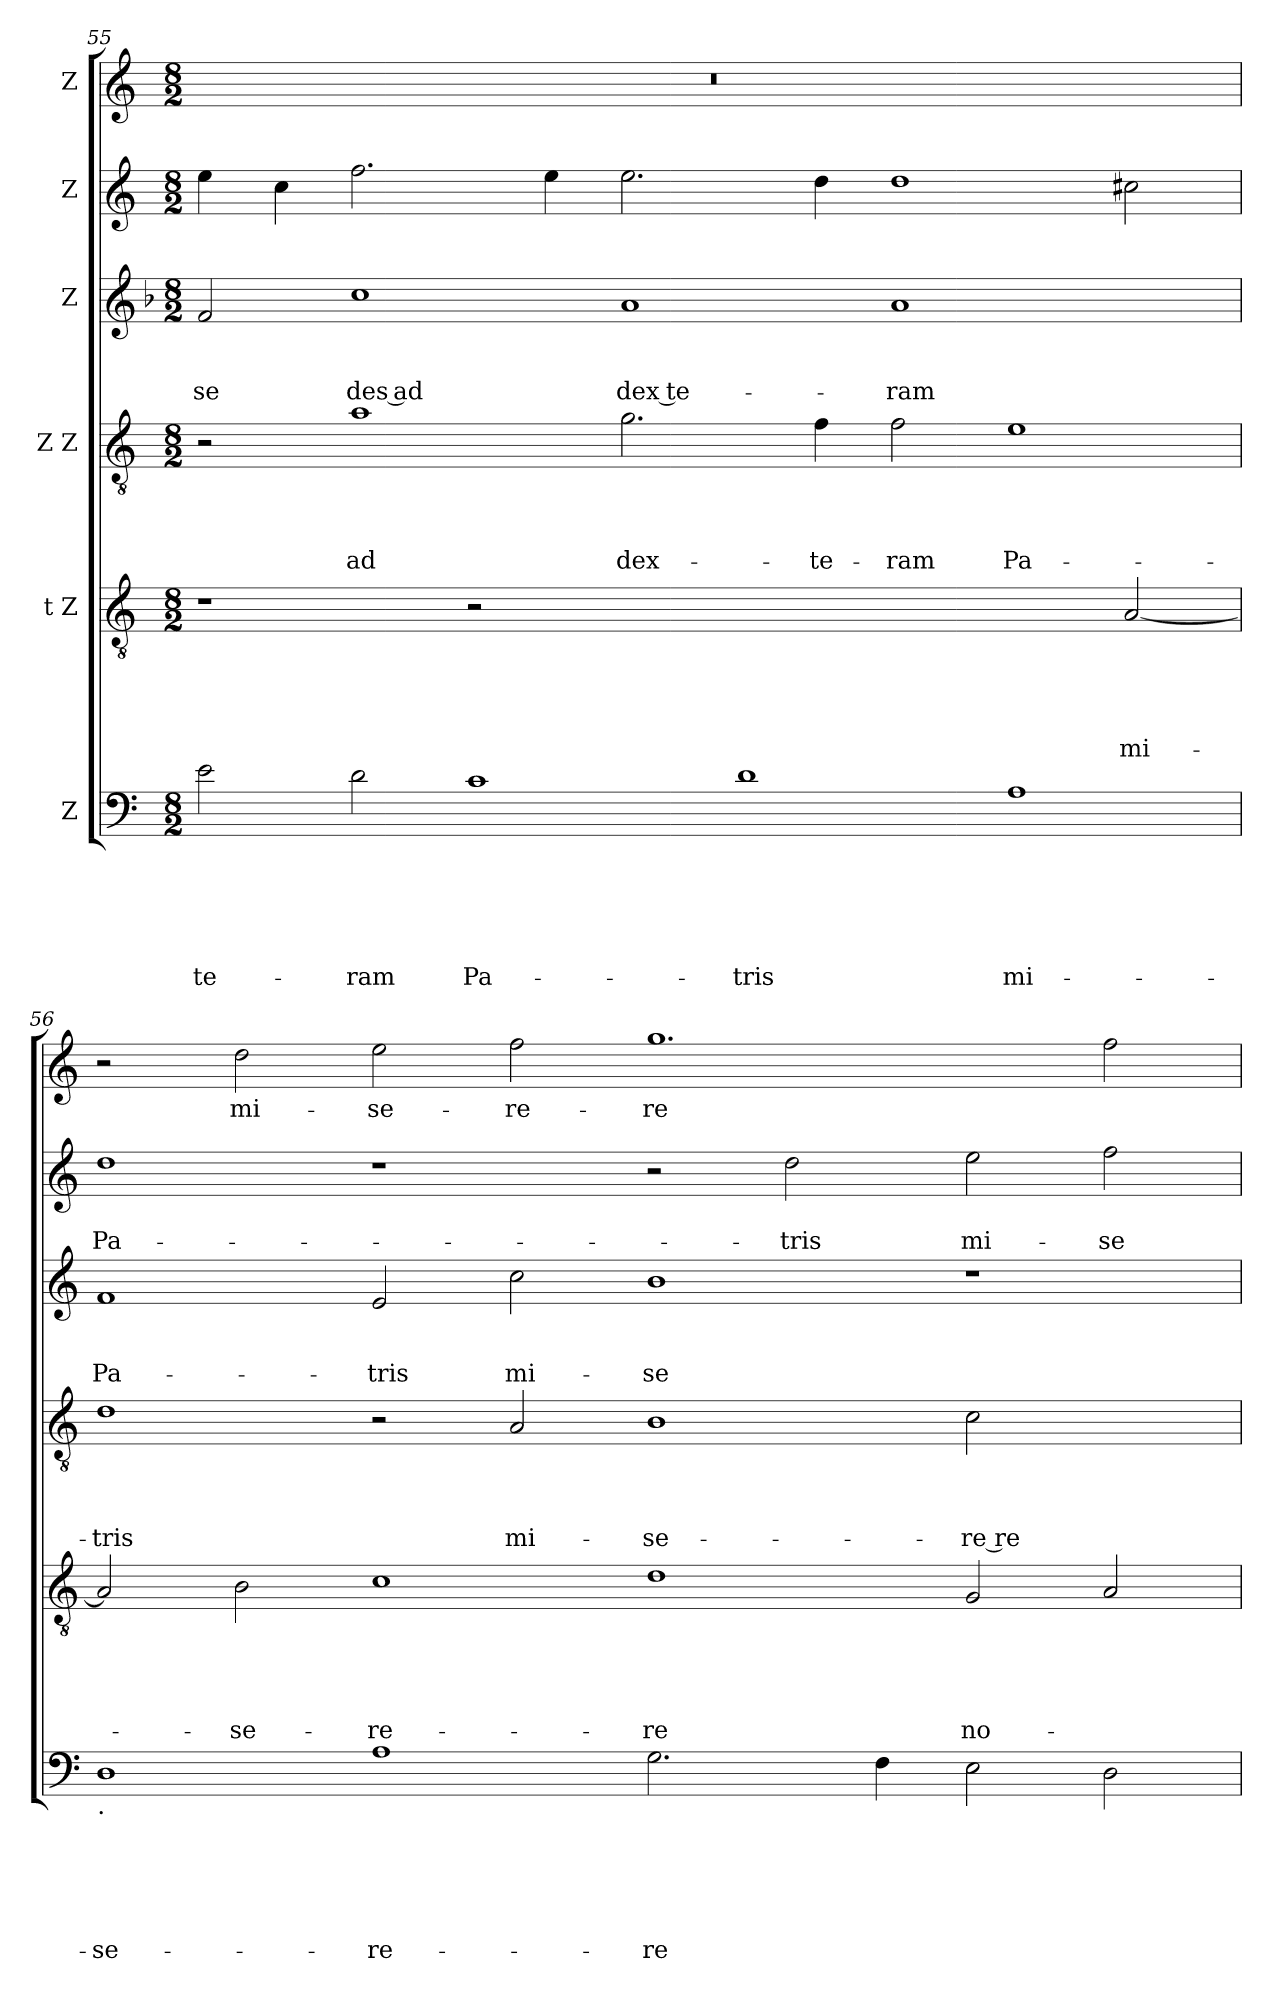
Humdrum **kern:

**kern	**text	**text	**text	**text	**text	**text	**kern	**text	**text	**text	**text	**text	**kern	**text	**text	**text	**text	**kern	**text	**text	**text	**kern	**text	**text	**kern	**text
*part6	*part6	*part6	*part6	*part6	*part6	*part6	*part5	*part5	*part5	*part5	*part5	*part5	*part4	*part4	*part4	*part4	*part4	*part3	*part3	*part3	*part3	*part2	*part2	*part2	*part1	*part1
*staff6	*staff6	*staff6	*staff6	*staff6	*staff6	*staff6	*staff5	*staff5	*staff5	*staff5	*staff5	*staff5	*staff4	*staff4	*staff4	*staff4	*staff4	*staff3	*staff3	*staff3	*staff3	*staff2	*staff2	*staff2	*staff1	*staff1
*I"Z	*	*	*	*	*	*	*I"t Z	*	*	*	*	*	*I"Z Z	*	*	*	*	*I"Z	*	*	*	*I"Z	*	*	*I"Z	*
*clefF4	*	*	*	*	*	*	*clefGv2	*	*	*	*	*	*clefGv2	*	*	*	*	*clefG2	*	*	*	*clefG2	*	*	*clefG2	*
*k[]	*	*	*	*	*	*	*k[]	*	*	*	*	*	*k[]	*	*	*	*	*k[b-]	*	*	*	*k[]	*	*	*k[]	*
*C:	*	*	*	*	*	*	*C:	*	*	*	*	*	*C:	*	*	*	*	*F:	*	*	*	*C:	*	*	*C:	*
*M8/2	*	*	*	*	*	*	*M8/2	*	*	*	*	*	*M8/2	*	*	*	*	*M8/2	*	*	*	*M8/2	*	*	*M8/2	*
=55	=55	=55	=55	=55	=55	=55	=55	=55	=55	=55	=55	=55	=55	=55	=55	=55	=55	=55	=55	=55	=55	=55	=55	=55	=55	=55
!	!	!	!	!	!	!LO:LY:b	!	!	!	!	!	!	!	!	!	!	!	!	!	!	!LO:LY:b:rj	!	!	!	!	!
2e\	.	.	.	.	.	-te-	1r	.	.	.	.	.	2r	.	.	.	.	2f/	.	.	se	4ee\	.	.	00r	.
.	.	.	.	.	.	.	.	.	.	.	.	.	.	.	.	.	.	.	.	.	.	4cc\	.	.	.	.
!	!	!	!	!	!	!LO:LY:b	!	!	!	!	!	!	!	!	!	!	!LO:LY:b	!	!	!	!LO:LY:b	!	!	!	!	!
2d\	.	.	.	.	.	-ram	.	.	.	.	.	.	1a	.	.	.	ad	1cc	.	.	des ad	2.ff\	.	.	.	.
!	!	!	!	!	!	!LO:LY:b	!	!	!	!	!	!	!	!	!	!	!	!	!	!	!	!	!	!	!	!
1c	.	.	.	.	.	Pa-	2r	.	.	.	.	.	.	.	.	.	.	.	.	.	.	.	.	.	.	.
.	.	.	.	.	.	.	.	.	.	.	.	.	.	.	.	.	.	.	.	.	.	4ee\	.	.	.	.
!	!	!	!	!	!	!	!	!	!	!	!	!	!	!	!	!	!LO:LY:b	!	!	!	!LO:LY:b	!	!	!	!	!
.	.	.	.	.	.	.	0ryy	.	.	.	.	.	2.g\	.	.	.	dex-	1a	.	.	dex te-	2.ee\	.	.	.	.
!	!	!	!	!	!	!LO:LY:b	!	!	!	!	!	!	!	!	!	!	!	!	!	!	!	!	!	!	!	!
1d	.	.	.	.	.	-tris	.	.	.	.	.	.	.	.	.	.	.	.	.	.	.	.	.	.	.	.
!	!	!	!	!	!	!	!	!	!	!	!	!	!	!	!	!	!LO:LY:b	!	!	!	!	!	!	!	!	!
.	.	.	.	.	.	.	.	.	.	.	.	.	4f\	.	.	.	-te-	.	.	.	.	4dd\	.	.	.	.
!	!	!	!	!	!	!	!	!	!	!	!	!	!	!	!	!	!LO:LY:b	!	!	!	!LO:LY:b	!	!	!	!	!
.	.	.	.	.	.	.	.	.	.	.	.	.	2f\	.	.	.	-ram	1a	.	.	-ram	1dd	.	.	.	.
!	!	!	!	!	!	!LO:LY:b	!	!	!	!	!	!	!	!	!	!	!LO:LY:b	!	!	!	!	!	!	!	!	!
1A	.	.	.	.	.	mi-	.	.	.	.	.	.	1e	.	.	.	Pa-	.	.	.	.	.	.	.	.	.
!	!	!	!	!	!	!	!	!	!	!	!	!LO:LY:b	!	!	!	!	!	!	!	!	!	!	!	!	!	!
.	.	.	.	.	.	.	[<2A/	.	.	.	.	mi-	.	.	.	.	.	2ryy	.	.	.	2cc#\	.	.	.	.
!!LO:LB:g=z
=56	=56	=56	=56	=56	=56	=56	=56	=56	=56	=56	=56	=56	=56	=56	=56	=56	=56	=56	=56	=56	=56	=56	=56	=56	=56	=56
*	*	*	*	*	*	*	*	*	*	*	*	*	*	*	*	*	*	*k[]	*	*	*	*	*	*	*	*
*	*	*	*	*	*	*	*	*	*	*	*	*	*	*	*	*	*	*C:	*	*	*	*	*	*	*	*
!LO:TX:b:t=.	!	!	!	!	!	!	!	!	!	!	!	!	!	!	!	!	!	!	!	!	!	!	!	!	!	!
!	!	!	!	!	!	!LO:LY:b	!	!	!	!	!	!	!	!	!	!	!LO:LY:b	!	!	!	!LO:LY:b	!	!	!LO:LY:b	!	!
1D	.	.	.	.	.	-se-	2A/]	.	.	.	.	.	1d	.	.	.	-tris	1f	.	.	Pa-	1dd	.	Pa-	2r	.
!	!	!	!	!	!	!	!	!	!	!	!	!LO:LY:b	!	!	!	!	!	!	!	!	!	!	!	!	!	!LO:LY:b
.	.	.	.	.	.	.	2B\	.	.	.	.	-se-	.	.	.	.	.	.	.	.	.	.	.	.	2dd\	mi-
!	!	!	!	!	!	!LO:LY:b	!	!	!	!	!	!LO:LY:b	!	!	!	!	!	!	!	!	!LO:LY:b	!	!	!	!	!LO:LY:b
1A	.	.	.	.	.	-re-	1c	.	.	.	.	-re-	2r	.	.	.	.	2e/	.	.	-tris	1r	.	.	2ee\	-se-
!	!	!	!	!	!	!	!	!	!	!	!	!	!	!	!	!	!LO:LY:b	!	!	!	!LO:LY:b	!	!	!	!	!LO:LY:b
.	.	.	.	.	.	.	.	.	.	.	.	.	2A/	.	.	.	mi-	2cc\	.	.	mi-	.	.	.	2ff\	-re-
!	!	!	!	!	!	!LO:LY:b	!	!	!	!	!	!LO:LY:b	!	!	!	!	!LO:LY:b	!	!	!	!LO:LY:b	!	!	!	!	!LO:LY:b
2.G\	.	.	.	.	.	-re	1d	.	.	.	.	-re	1B	.	.	.	-se-	1b	.	.	-se-	2r	.	.	1.gg	-re
!	!	!	!	!	!	!	!	!	!	!	!	!	!	!	!	!	!	!	!	!	!	!	!	!LO:LY:b	!	!
.	.	.	.	.	.	.	.	.	.	.	.	.	.	.	.	.	.	.	.	.	.	2dd\	.	-tris	.	.
4F\	.	.	.	.	.	.	.	.	.	.	.	.	.	.	.	.	.	.	.	.	.	.	.	.	.	.
!	!	!	!	!	!	!	!	!	!	!	!	!LO:LY:b	!	!	!	!	!LO:LY:b	!	!	!	!	!	!	!LO:LY:b	!	!
2E\	.	.	.	.	.	.	2G/	.	.	.	.	no-	2c\	.	.	.	-re re-	1r	.	.	.	2ee\	.	mi-	.	.
!	!	!	!	!	!	!	!	!	!	!	!	!	!	!	!	!	!	!	!	!	!	!	!	!LO:LY:b	!	!
2D\	.	.	.	.	.	.	2A/	.	.	.	.	.	2ryy	.	.	.	.	.	.	.	.	2ff\	.	-se-	2ff\	.
=	=	=	=	=	=	=	=	=	=	=	=	=	=	=	=	=	=	=	=	=	=	=	=	=	=	=
*-	*-	*-	*-	*-	*-	*-	*-	*-	*-	*-	*-	*-	*-	*-	*-	*-	*-	*-	*-	*-	*-	*-	*-	*-	*-	*-
